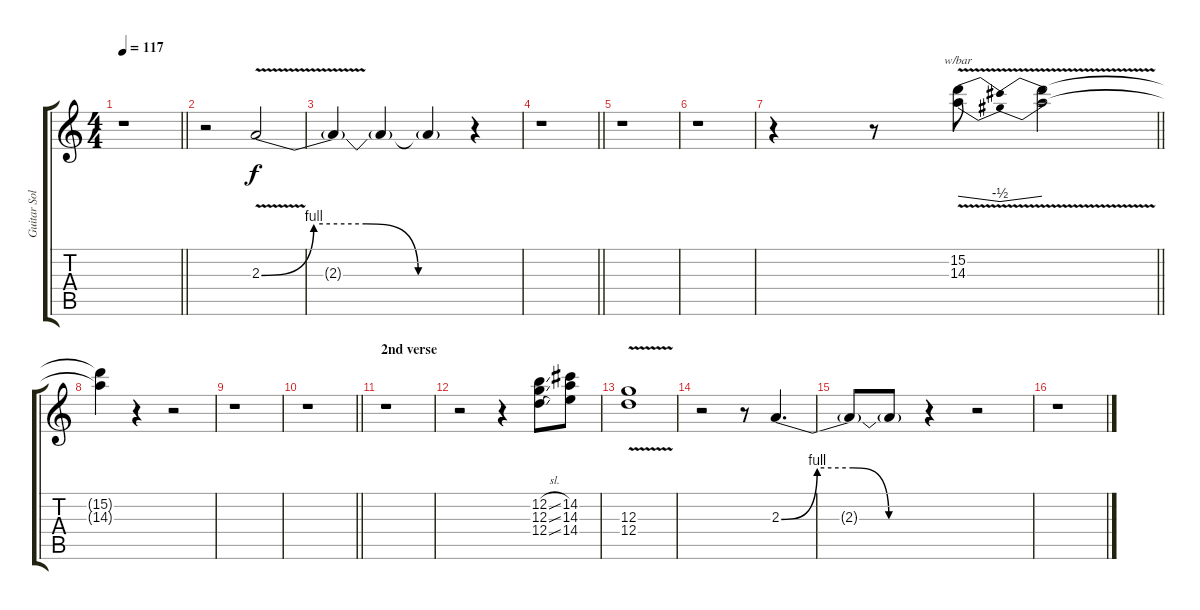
\track ("Guitar Solo" "Guitar Sol") {instrument electricguitarclean}
\staff {score tabs}
\tuning (E4 B3 G3 D3 A2 E2) {hide}
\ts (4 4)
\tempo 117
\clef g2
\barLineRight lightlight
\ks c
r.1{dy f} |
r.2 2.3{be (custom 0 0 15 4 30 4 45 0 60 0) v}.2 |
2.3{t}.4 2.3{t}.4 2.3{t}.4 r.4 |
\barLineRight lightlight
r.1 |
r.1 |
r.1 |
\barLineRight lightlight
r.4 r.8 (15.2{v} 14.3{v}).8{tbe (dip default 0 0 25 -2 40 -2 60 0)} (15.2{t} 14.3{t}).2 |
(15.2{t} 14.3{t}).4 r.4 r.2 |
r.1 |
\barLineRight lightlight
r.1 |
\section ("" "2nd verse")
r.1 |
r.2 r.4 (12.2{sl} 12.3{sl} 12.4{sl}).8 (14.2 14.3 14.4).8 |
(12.3{v} 12.4{v}).1 |
r.2 r.8 2.3{be (custom 0 0 15 4 30 4 45 0 60 0)}.4{d} |
2.3{t}.8 2.3{t}.8 r.4 r.2 |
r.1
